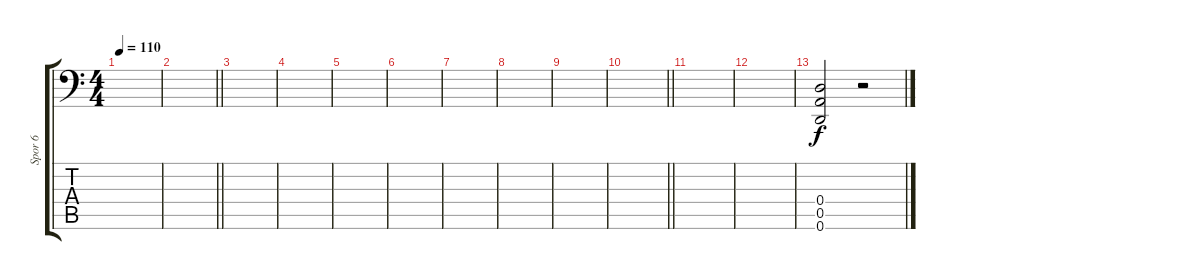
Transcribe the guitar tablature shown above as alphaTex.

\track ("Spor 6" "Spor 6") {instrument electricbasspick}
\staff {score tabs}
\tuning (E3 B2 G2 D2 A1 D1) {hide}
\ts (4 4)
\tempo 110
\clef f4
\ks c
|
\barLineRight lightlight
|
|
|
|
|
|
|
|
\barLineRight lightlight
|
|
|
(0.4 0.5 0.6).2{volume 16} r.2
